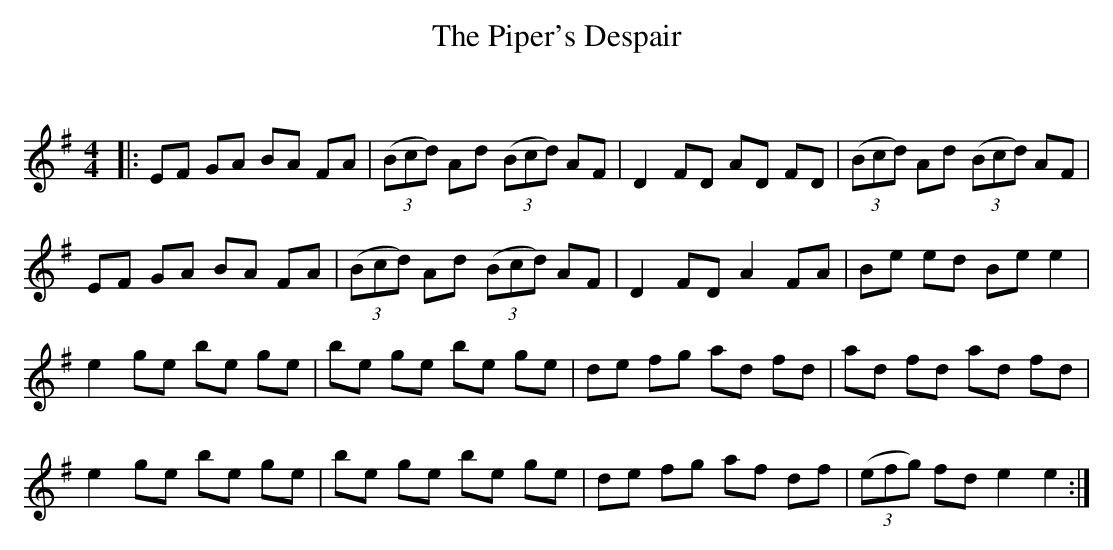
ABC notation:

X:1
T: The Piper's Despair
C:
Q: 232
K:Em
M:4/4
L:1/8
|:EF GA BA FA|((3Bcd) Ad ((3Bcd) AF|D2 FD AD FD|((3Bcd) Ad ((3Bcd) AF|
EF GA BA FA|((3Bcd) Ad ((3Bcd) AF|D2 FD A2 FA|Be ed Be e2|
e2 ge be ge|be ge be ge|de fg ad fd|ad fd ad fd|
e2 ge be ge|be ge be ge|de fg af df|((3efg) fd e2 e2:|
